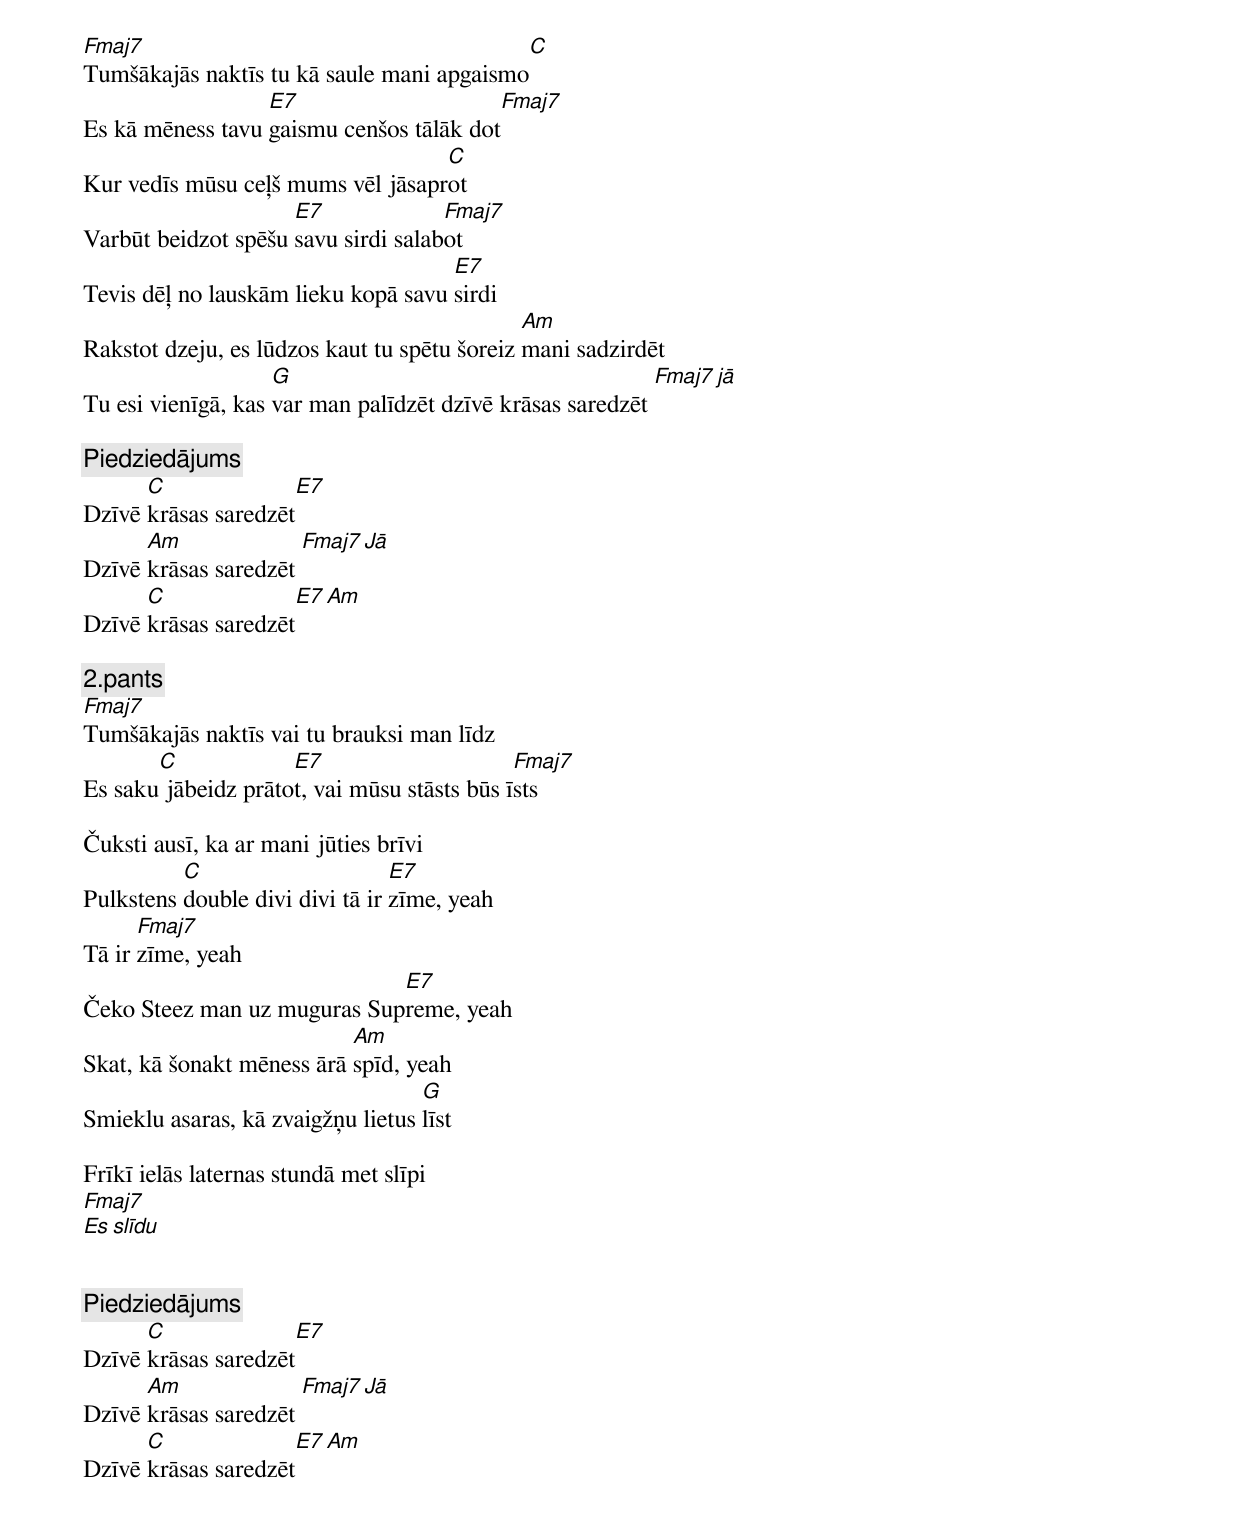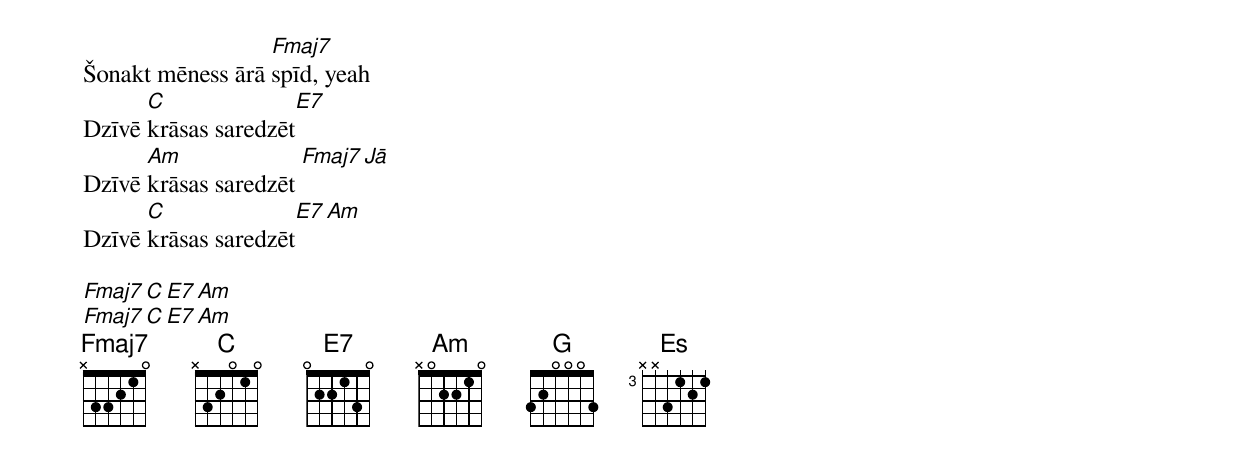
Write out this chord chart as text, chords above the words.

Fmaj7                                       C
Tumšākajās naktīs tu kā saule mani apgaismo
                  E7                     Fmaj7
Es kā mēness tavu gaismu cenšos tālāk dot
                                   C
Kur vedīs mūsu ceļš mums vēl jāsaprot
                     E7              Fmaj7
Varbūt beidzot spēšu savu sirdi salabot
                                     E7
Tevis dēļ no lauskām lieku kopā savu sirdi
                                              Am
Rakstot dzeju, es lūdzos kaut tu spētu šoreiz mani sadzirdēt
                    G                                      Fmaj7
Tu esi vienīgā, kas var man palīdzēt dzīvē krāsas saredzēt [jā]

[Piedziedājums]
      C               E7
Dzīvē krāsas saredzēt
      Am              Fmaj7
Dzīvē krāsas saredzēt [Jā]
      C               E7   Am
Dzīvē krāsas saredzēt

[2.pants]
Fmaj7
Tumšākajās naktīs vai tu brauksi man līdz
       C             E7                      Fmaj7
Es saku jābeidz prātot, vai mūsu stāsts būs īsts

Čuksti ausī, ka ar mani jūties brīvi
          C                      E7
Pulkstens double divi divi tā ir zīme, yeah
      Fmaj7
Tā ir zīme, yeah
                             E7
Čeko Steez man uz muguras Supreme, yeah
                           Am
Skat, kā šonakt mēness ārā spīd, yeah
                                   G
Smieklu asaras, kā zvaigžņu lietus līst

Frīkī ielās laternas stundā met slīpi
   Fmaj7
Es slīdu


[Piedziedājums]
      C               E7
Dzīvē krāsas saredzēt
      Am              Fmaj7
Dzīvē krāsas saredzēt [Jā]
      C               E7   Am
Dzīvē krāsas saredzēt
                  Fmaj7
Šonakt mēness ārā spīd, yeah
      C               E7
Dzīvē krāsas saredzēt
      Am              Fmaj7
Dzīvē krāsas saredzēt [Jā]
      C              E7   Am
Dzīvē krāsas saredzēt

Fmaj7    C     E7    Am
Fmaj7    C     E7    Am
